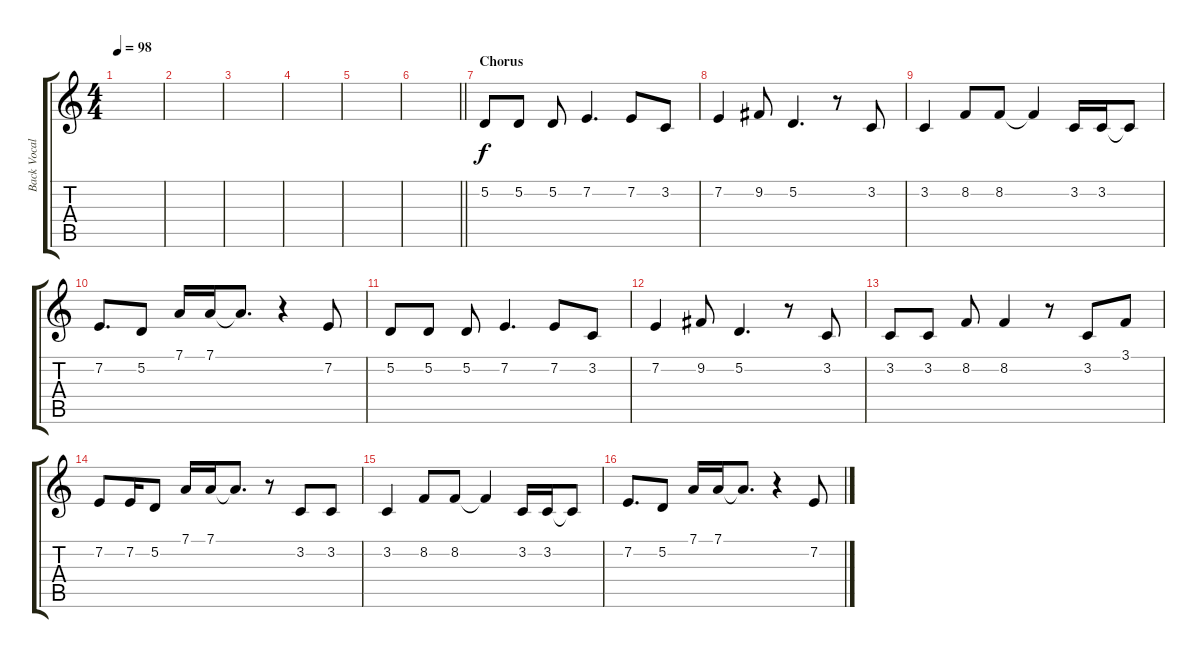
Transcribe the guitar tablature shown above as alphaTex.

\track ("Back Vocals" "Back Vocal") {instrument tenorsax}
\staff {score tabs}
\tuning (D4 A3 F3 C3 G2 D2) {hide}
\ts (4 4)
\tempo 98
\clef g2
\ks c
|
|
|
|
|
\barLineRight lightlight
|
\section ("" "Chorus")
5.2.8 5.2.8 5.2.8 7.2.4{d} 7.2.8 3.2.8 |
7.2.4 9.2.8 5.2.4{d} r.8 3.2.8 |
3.2.4 8.2.8 8.2.8 8.2{t}.4 3.2.16 3.2.16 3.2{t}.8 |
7.2.8{d} 5.2.8 7.1.16 7.1.16 7.1{t}.8{d} r.4 7.2.8 |
5.2.8 5.2.8 5.2.8 7.2.4{d} 7.2.8 3.2.8 |
7.2.4 9.2.8 5.2.4{d} r.8 3.2.8 |
3.2.8 3.2.8 8.2.8 8.2.4 r.8 3.2.8 3.1.8 |
7.2.8 7.2.16 5.2.8 7.1.16 7.1.16 7.1{t}.8{d} r.8 3.2.8 3.2.8 |
3.2.4 8.2.8 8.2.8 8.2{t}.4 3.2.16 3.2.16 3.2{t}.8 |
7.2.8{d} 5.2.8 7.1.16 7.1.16 7.1{t}.8{d} r.4 7.2.8
